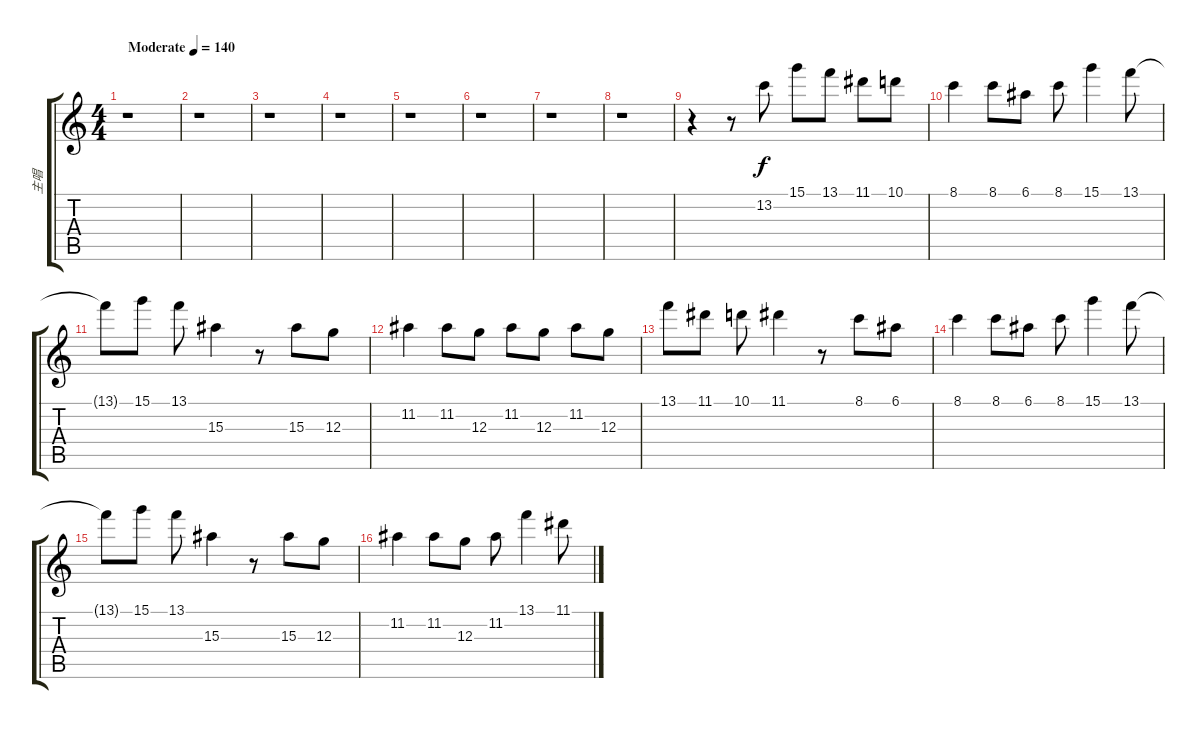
\track ("主唱" "主唱") {instrument acousticguitarsteel}
\staff {score tabs}
\tuning (E4 B3 G3 D3 A2 E2) {hide}
\ts (4 4)
\tempo (140 "Moderate")
\clef g2
\ks c
r.1{dy f instrument acousticguitarsteel} |
r.1 |
r.1 |
r.1 |
r.1 |
r.1 |
r.1 |
r.1 |
r.4 r.8 13.2.8{txt ""} 15.1.8 13.1.8 11.1.8 10.1.8 |
8.1.4 8.1.8 6.1.8 8.1.8 15.1.4 13.1.8 |
13.1{t}.8 15.1.8 13.1.8 15.3.4 r.8 15.3.8 12.3.8 |
11.2.4 11.2.8 12.3.8 11.2.8 12.3.8 11.2.8 12.3.8 |
13.1.8 11.1.8 10.1.8 11.1.4 r.8 8.1.8 6.1.8 |
8.1.4 8.1.8 6.1.8 8.1.8 15.1.4 13.1.8 |
13.1{t}.8 15.1.8 13.1.8 15.3.4 r.8 15.3.8 12.3.8 |
11.2.4 11.2.8 12.3.8 11.2.8 13.1.4 11.1.8
